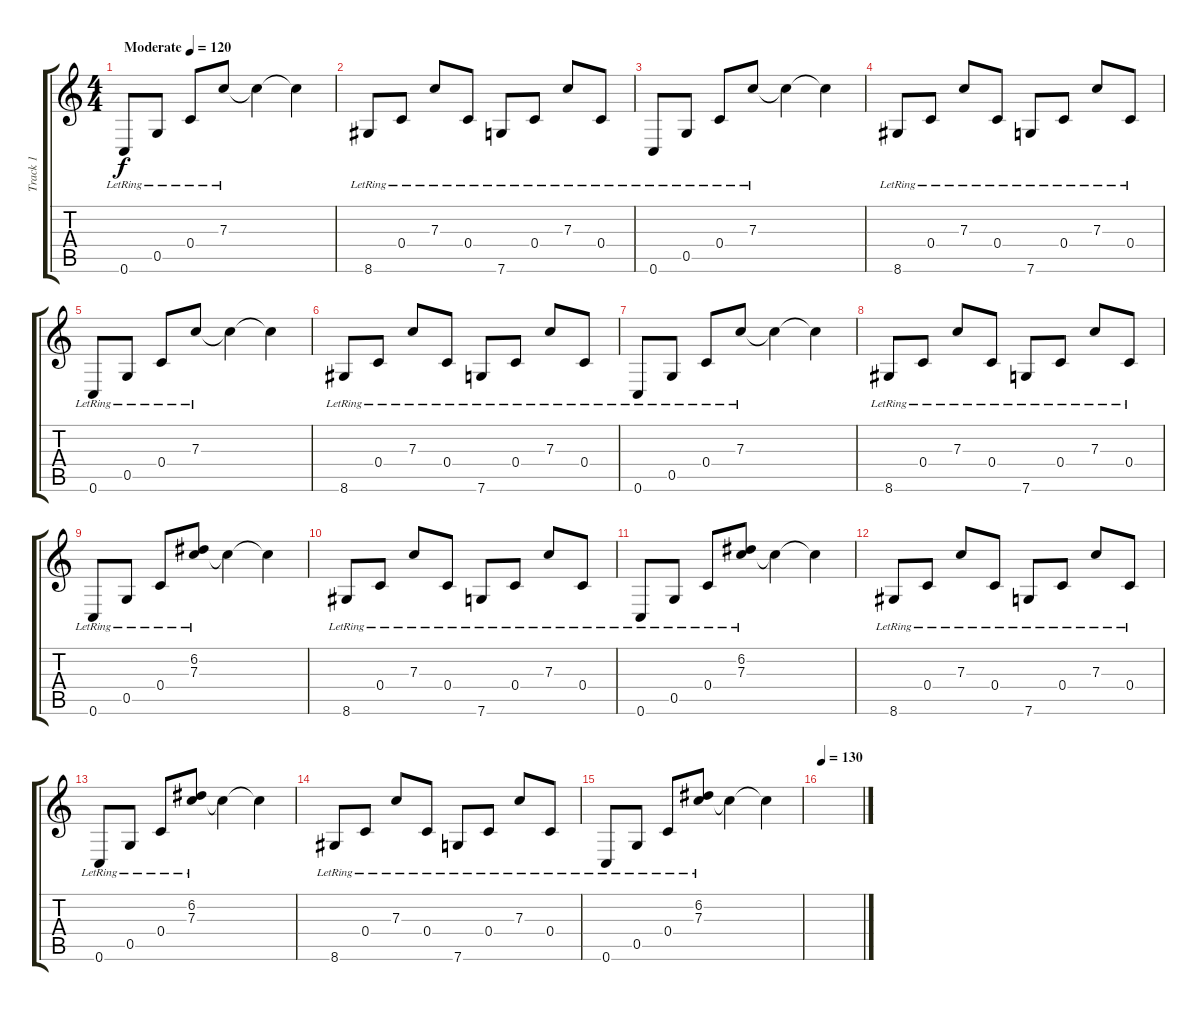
\track ("Track 1" "Track 1") {instrument acousticguitarsteel}
\staff {score tabs}
\tuning (D4 A3 F3 C3 G2 C2) {hide}
\ts (4 4)
\section ("" "")
\tempo (120 "Moderate")
\clef g2
\ks c
0.6{lr}.8{dy f instrument acousticguitarsteel} 0.5{lr}.8 0.4{lr}.8 7.3{lr}.8 7.3{t}.4 7.3{t}.4 |
8.6{lr}.8 0.4{lr}.8 7.3{lr}.8 0.4{lr}.8 7.6{lr}.8 0.4{lr}.8 7.3{lr}.8 0.4{lr}.8 |
0.6{lr}.8 0.5{lr}.8 0.4{lr}.8 7.3{lr}.8 7.3{t}.4 7.3{t}.4 |
8.6{lr}.8 0.4{lr}.8 7.3{lr}.8 0.4{lr}.8 7.6{lr}.8 0.4{lr}.8 7.3{lr}.8 0.4{lr}.8 |
0.6{lr}.8 0.5{lr}.8 0.4{lr}.8 7.3{lr}.8 7.3{t}.4 7.3{t}.4 |
8.6{lr}.8 0.4{lr}.8 7.3{lr}.8 0.4{lr}.8 7.6{lr}.8 0.4{lr}.8 7.3{lr}.8 0.4{lr}.8 |
0.6{lr}.8 0.5{lr}.8 0.4{lr}.8 7.3{lr}.8 7.3{t}.4 7.3{t}.4 |
8.6{lr}.8 0.4{lr}.8 7.3{lr}.8 0.4{lr}.8 7.6{lr}.8 0.4{lr}.8 7.3{lr}.8 0.4{lr}.8 |
0.6{lr}.8 0.5{lr}.8 0.4{lr}.8 (6.2{lr} 7.3{lr}).8 7.3{t}.4 7.3{t}.4 |
8.6{lr}.8 0.4{lr}.8 7.3{lr}.8 0.4{lr}.8 7.6{lr}.8 0.4{lr}.8 7.3{lr}.8 0.4{lr}.8 |
0.6{lr}.8 0.5{lr}.8 0.4{lr}.8 (6.2{lr} 7.3{lr}).8 7.3{t}.4 7.3{t}.4 |
8.6{lr}.8 0.4{lr}.8 7.3{lr}.8 0.4{lr}.8 7.6{lr}.8 0.4{lr}.8 7.3{lr}.8 0.4{lr}.8 |
0.6{lr}.8 0.5{lr}.8 0.4{lr}.8 (6.2{lr} 7.3{lr}).8 7.3{t}.4 7.3{t}.4 |
8.6{lr}.8 0.4{lr}.8 7.3{lr}.8 0.4{lr}.8 7.6{lr}.8 0.4{lr}.8 7.3{lr}.8 0.4{lr}.8 |
0.6{lr}.8 0.5{lr}.8 0.4{lr}.8 (6.2 7.3{lr}).8 7.3{t}.4 7.3{t}.4 |
\tempo 130
